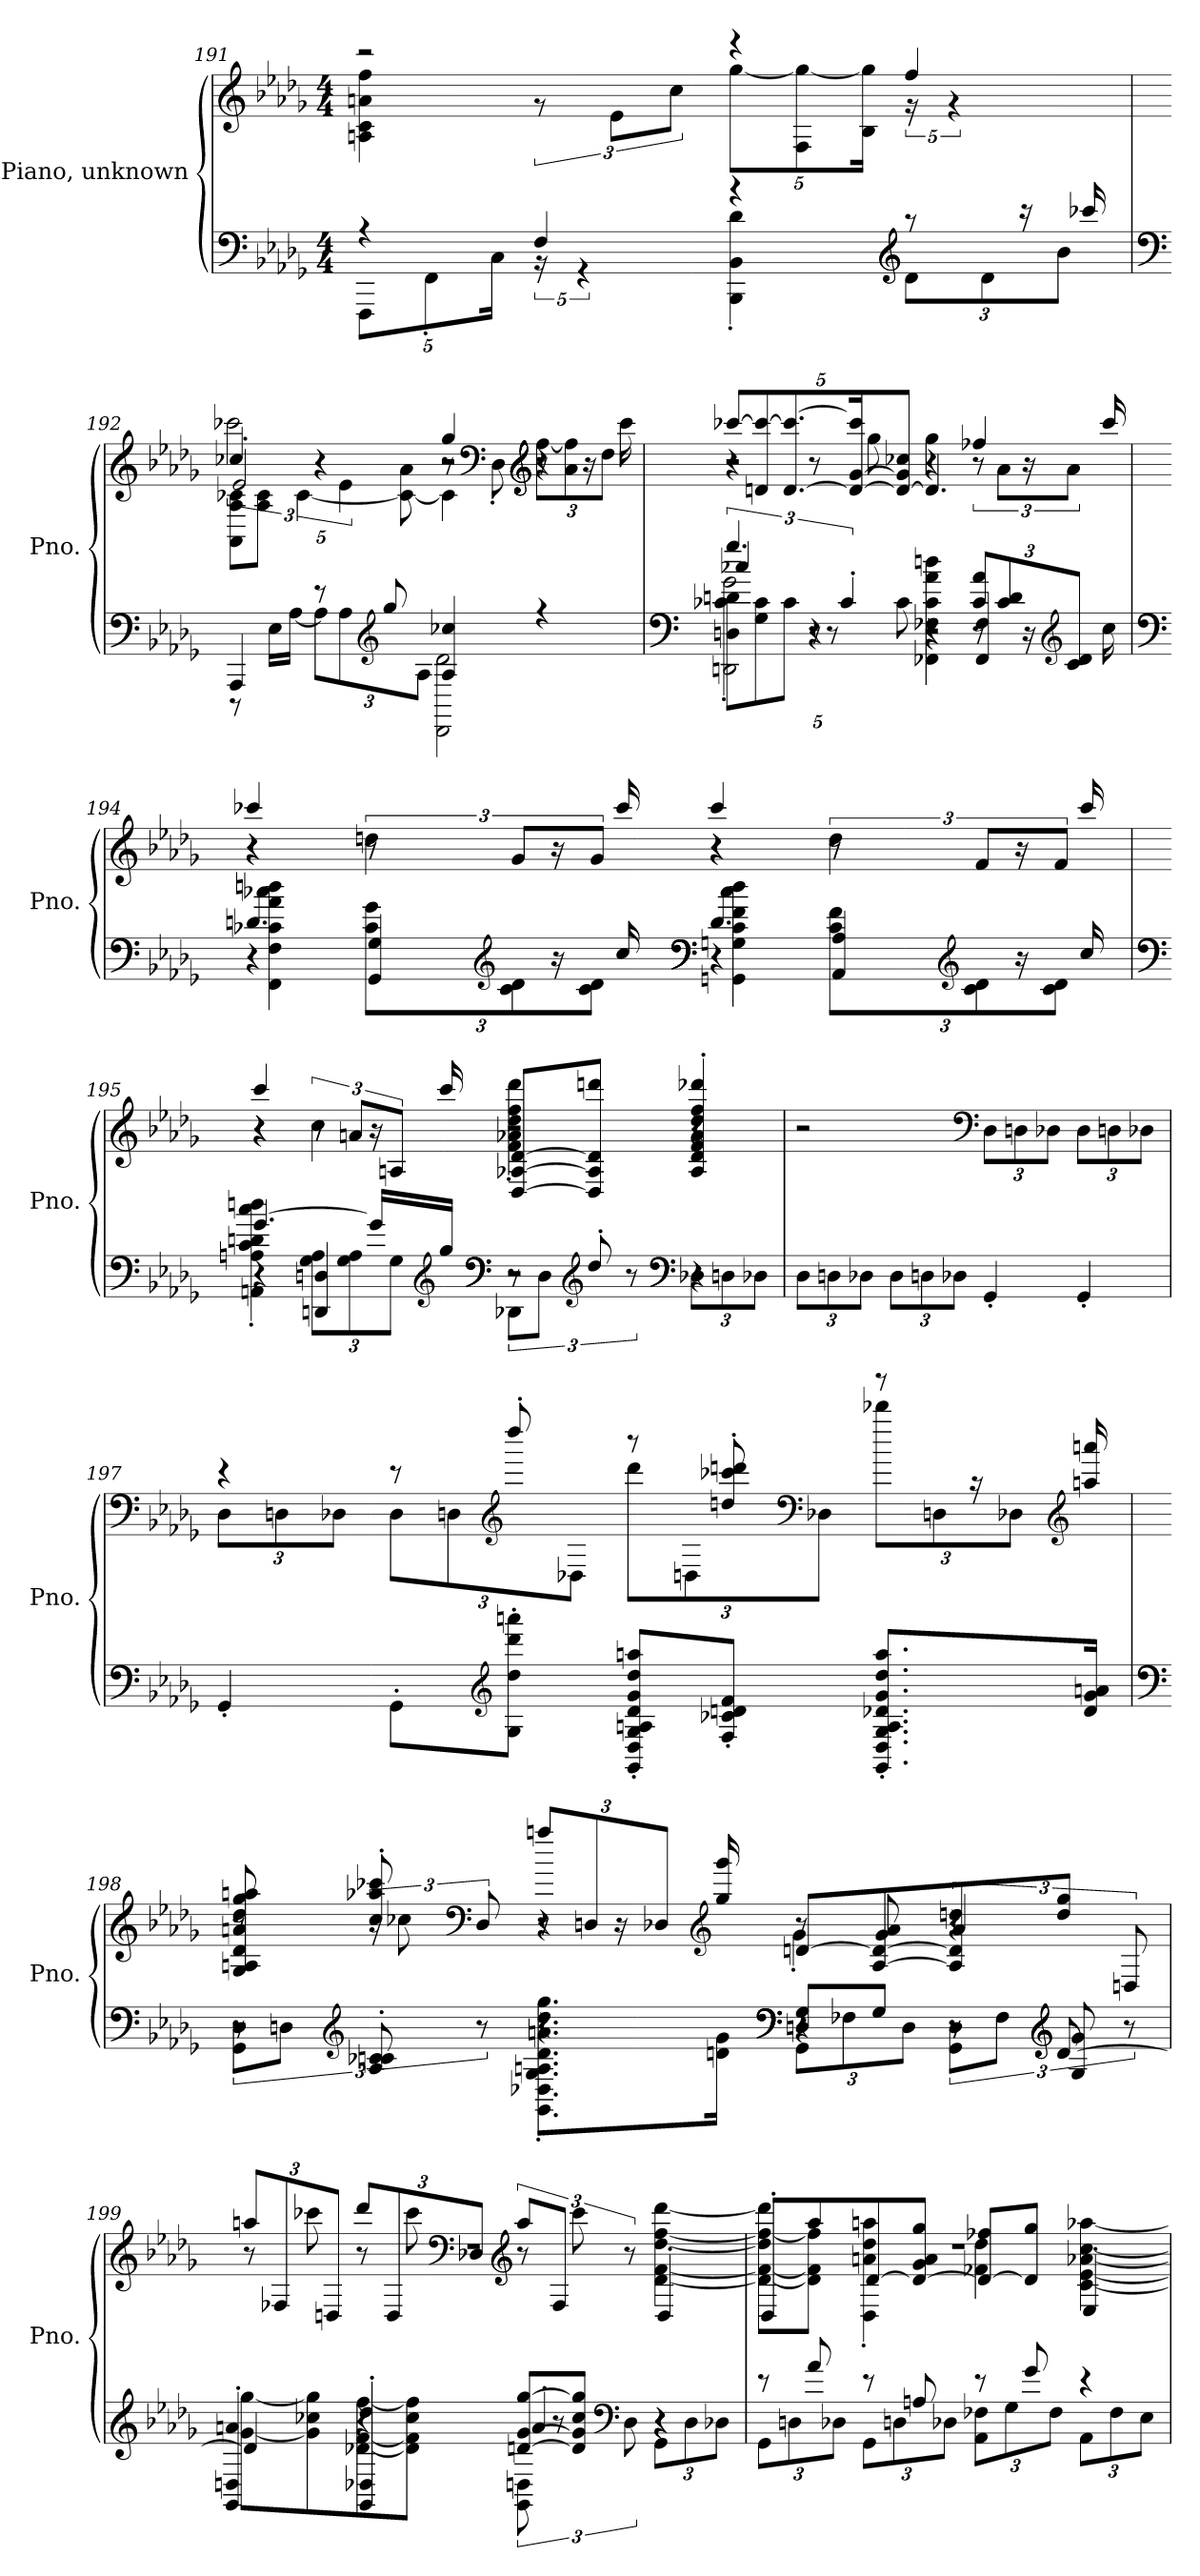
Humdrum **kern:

**kern	**kern
*part1	*part1
*staff2	*staff1
*I"Piano, unknown	*
*I'Pno.	*
!!LO:LB:g=z
*clefF4	*clefG2
*k[b-e-a-d-g-]	*k[b-e-a-d-g-]
*M4/4	*M4/4
=191	=191
*^	*^
4r	10FFF\L	2r	4An\ 4c\ 4an\ 4ff\
.	10FF'\	.	.
.	20C\Jk	.	.
4F/	20r	.	12r
.	5r	.	.
.	.	.	12e-\L
.	.	.	12cc\J
4r	4BBB-\' 4BB-\' 4d-\'	4r	[10gg-\L
.	.	.	10F\ 10gg-\_
.	.	.	20B-\ 20gg-\]Jk
*clefG2	*	*	*
*	*Xbrackettup	*	*
8r	12d-\L	4ff/	20r
.	.	.	5r
.	12d-\	.	.
16r	.	.	.
.	12b-\J	.	.
16ccc-X/	.	.	.
*	*	*v	*v
=192	=192	=192
*clefF4	*	*
*	*	*^
*	*	*	*^
*	*	*	*	*^
4AAA-/	8r	4cc-X/	3ccc-X\	2e-'/	10AA-\ 10A-\ 10c-X\L
.	.	.	.	.	10A-\ 10c-\J
.	16E-\LL	.	.	.	.
.	[16A-\JJ	.	.	.	.
.	.	.	.	.	[5c-\
8r	12A-\L]	4r	.	.	.
.	12A-\	.	6e-\	.	.
*clefG2	*	*	*	*	*
8gg-/	.	.	.	.	.
.	.	.	.	.	10c-\_ 10a-\
.	12A-\J	.	.	.	.
4A-/ 4cc-X/	2DD-\ 2d-\	4gg-/	8r	2r	4c-\]
*	*	*clefF4	*	*	*
.	.	.	8D-'\	.	.
*	*	*clefG2	*	*	*
*	*	*	*Xbrackettup	*	*
4r	.	4r	[12ff\L	.	8r
.	.	.	12a-\ 12ff\]	.	.
.	.	.	.	.	16r
.	.	.	12dd-\J	.	.
.	.	.	.	.	16ccc-\
*v	*v	*	*	*	*
*	*v	*v	*v	*v
!!LO:LB:g=z
=193	=193
*clefF4	*
*brackettup	*
*^	*^
*	*^	*	*^
*	*	*^	*	*	*
6.gg-/	10Dn\ 10c-X\ 10dn\L	4cc-X/	2DDn\' 2g-\'	2r	4r	[10ccc-X/L
.	10G-\ 10c-\	.	.	.	.	10dn/ 10ccc-/_
.	10c-\J	.	.	.	.	[10.d/ 10.ccc-/_
12r	.	4r	.	.	8r	.
.	10r	.	.	.	.	.
6c-'/	.	.	.	.	.	.
.	.	.	.	.	.	20d/_ [20g-/ 20ccc-/]K
.	.	.	.	.	8gg-\	.
.	10c-\	.	.	.	.	10d/_ 10g-/] 10cc-X/J
4r	4FF-X\ 4F-X\ 4c-\ 4a-\ 4ddn\	4r	2r	4r	4gg-\	4.d/]
*Xbrackettup	*	*	*	*	*brackettup	*
12c-/ 12a-/L	8r	4FF-/ 4F-/	.	4ff-X/	12r	.
12c-/ 12d/	.	.	.	.	12a-\L	.
.	16r	.	.	.	.	16r
*clefG2	*	*	*	*	*	*
12c-/ 12d/J	.	.	.	.	12a-\J	.
.	16cc-\	.	.	.	.	16ccc-/
*v	*v	*v	*v	*	*	*
!!LO:LB:g=z	!!	!!
=194	=194	=194	=194
*clefF4	*	*	*
*^	*	*	*
*	*^	*	*	*
4.dn/	4FF\ 4F\ 4c-X\ 4a-\ 4cc-X\ 4ddn\	4r	4r	4r	4ccc-X/
.	12c-\ 12g-\L	4GG-/ 4G-/	8r	4ddn\	12r
*clefG2	*	*	*	*	*
.	12c-\ 12d\	.	.	.	12g-/L
16r	.	.	16r	.	.
.	12c-\ 12d\J	.	.	.	12g-/J
16cc-/	.	.	16ccc-/	.	.
*clefF4	*	*	*	*	*
4.d/	4GGn\ 4Gn\ 4c-\ 4f\ 4cc-\ 4dd\	4r	4r	4r	4ccc-/
.	12c-\ 12f\L	4AA-/ 4A-/	8r	4dd\	12r
*clefG2	*	*	*	*	*
.	12c-\ 12d\	.	.	.	12f/L
16r	.	.	16r	.	.
.	12c-\ 12d\J	.	.	.	12f/J
16cc-/	.	.	16ccc-/	.	.
!!LO:LB:g=z	!!	!!
=195	=195	=195	=195	=195	=195
*clefF4	*	*	*	*	*
[4.g-/	4AAn\' 4An\' 4c\' 4dn\' 4cc\' 4ddn\'	4r	4r	4r	4ccc/
.	12G-\ 12A\L	4DDn/ 4Dn/	8r	4cc\	12r
.	12G-\ 12A\	.	.	.	12an/L
16g-/LL]	.	.	16r	.	.
.	12G-\J	.	.	.	12An/J
*clefG2	*	*	*	*	*
16gg-/JJ	.	.	16ccc/	.	.
*clefF4	*	*	*	*	*
*	*brackettup	*	*	*	*
8r	12DD-X\L	2r	2r	4f\' 4a-X\' 4dd-\' 4ff\' 4ddd-\'	[8D-/ [8A-X/ [8d-/L
.	12D\J	.	.	.	.
*clefG2	*	*	*	*	*
8dd'/	.	.	.	.	8D-/] 8A-/] 8d-/] 8dddn/J
.	12r	.	.	.	.
*clefF4	*	*	*	*	*
*	*Xbrackettup	*	*	*	*
4r	12D-X\L	.	.	4r	4A-/' 4d-/' 4f/' 4a-/' 4dd-/' 4ff/' 4ddd-X/'
.	12Dn\	.	.	.	.
.	12D-X\J	.	.	.	.
*v	*v	*v	*	*	*
*	*v	*v	*v
!!LO:LB:g=z
=196	=196
12D-\L	2r
12Dn\	.
12D-X\J	.
12D-\L	.
12Dn\	.
12D-X\J	.
*	*clefF4
*	*Xbrackettup
4GG-'/	12D-\L
.	12Dn\
.	12D-X\J
4GG-'/	12D-\L
.	12Dn\
.	12D-X\J
!!LO:PB:g=z
=197	=197
*	*^
4GG-'/	4r	12D-\L
.	.	12Dn\
.	.	12D-X\J
8GG-'\L	8r	12D-\L
.	.	12Dn\
*clefG2	*clefG2	*
8G-\' 8dd-\' 8ddd-\' 8aaan\'J	8dddd-'/	.
.	.	12D-X\J
8GG-/' 8D-/' 8G-/' 8An/' 8d-/' 8g-/' 8dd-/' 8aan/'L	8r	12ddd-\L
.	.	12Dn\
8F/' 8c-X/' 8dn/' 8f/'J	8ddn/' 8ccc-X/' 8dddn/'	.
*	*clefF4	*
.	.	12D-X\J
8.GG-/' 8.D-/' 8.G-/' 8.A/' 8.d-X/' 8.g-/' 8.dd-/' 8.aa/'L	8r	12ddd-X\L
.	.	12Dn\
.	16r	.
.	.	12D-X\J
*	*clefG2	*
16d-/ 16g-/ 16an/Jk	16aan/ 16aaan/	.
*	*v	*v
!!LO:LB:g=z
=198	=198
*clefF4	*
*^	*
*	*brackettup	*
*	*^	*^
*	*	*	*	*^
8r	12GG-\ 12D-\L	2r	8r	8r	8G-/ 8An/ 8d-/ 8an/ 8dd-/ 8gg-/ 8aan/
.	12Dn\J	.	.	.	.
*clefG2	*	*	*	*	*
*	*	*	*	*	*brackettup
8A-/' 8c-X/' 8cn/'	.	.	8cc/' 8aa-X/' 8ccc-X/'	8cc-X\	24r
*	*	*	*clefF4	*	*
.	12r	.	.	.	12D-/
*	*	*	*	*	*Xbrackettup
4r	8.GG-\' 8.D-X\' 8.G-\' 8.An\' 8.d-\' 8.an\' 8.dd-\' 8.gg-\'L	.	8r	4r	12aan/L
.	.	.	.	.	12Dn/
.	.	.	16r	.	.
.	.	.	.	.	12D-X/J
*	*	*	*clefG2	*	*
.	16dn\ 16g-\Jk	.	16gg-/ 16ggg-/	.	.
*clefF4	*	*	*	*	*
*	*Xbrackettup	*	*	*	*
8Dn/ 8G-/L	12GG-\L	4r	[8dn/L	4g-'\	8r
.	12F-X\	.	.	.	.
8G-/J	.	.	[8A/ 8d/_	.	8g-/ 8a/
.	12D\J	.	.	.	.
*	*brackettup	*	*	*	*brackettup
8r	12GG-\ 12D\L	8r	8A/] 8d/] 8ddn/	4r	6a/
.	12F-\J	.	.	.	.
*clefG2	*	*	*	*	*
[8d/	.	8G-/ 8g-/	8dd/ 8gg-/J	.	.
.	12r	.	.	.	12Dn/
!!LO:LB:g=z	!!	!!
=199	=199	=199	=199	=199	=199
*	*	*	*	*	*Xbrackettup
4d/]	[8g-\ [8gg-\L	4GG-/' 4Dn/' 4an/'	1r	8r	12aan/L
.	.	.	.	.	12F-X/
.	8g-\] 8cc-X\ 8gg-\]	.	.	8ccc-X\	.
.	.	.	.	.	12Dn/J
4r	[8d-X\ [8f\ [8ff\	4GG-/' 4D-X/' 4dd-/'	.	8r	12ddd-/L
.	.	.	.	.	12D/
.	8d-\] 8f\] 8cc-\ 8ff\]J	.	.	8ccc-\	.
*	*	*	*clefF4	*	*
.	.	.	.	.	12D-X/J
*	*	*	*clefG2	*	*
*	*	*	*	*	*brackettup
[8dn/ [8g-/ [8gg-/L	12GG-\ 12Dn\	4a'/	.	8r	12aa/L
.	12r	.	.	.	12F-/J
8d/] 8g-/] 8cc-/ 8gg-/]J	.	.	.	8ccc-\	.
*clefF4	*	*	*	*	*
.	12D\	.	.	.	12r
*	*Xbrackettup	*	*	*	*
4r	12GG-\L	4r	.	[4d-\ [4f\ [4dd-\ [4ff\ [4ddd-\	4D-'/
.	12D\	.	.	.	.
.	12D-X\J	.	.	.	.
*	*v	*v	*	*	*
!!LO:LB:g=z	!!	!!
=200	=200	=200	=200	=200
8r	12GG-\L	1r	8d-\_ 8f\_ 8dd-\] 8ff\_ 8ddd-\]L	8D-'/L
.	12Dn\	.	.	.
8a-/	.	.	8d-\] 8f\] 8ff\]J	8aa-/
.	12D-X\J	.	.	.
8r	12GG-\L	.	4D-\' 4an\' 4dd-\' 4aan\'	[8d-/
.	12Dn\	.	.	.
8An/	.	.	.	8d-/_ 8g-/ 8a/ 8gg-/J
.	12D-X\J	.	.	.
8r	12AA-\ 12F-X\L	.	4f-X\ 4dd-\	8d-/_ 8ff-X/L
.	12G-\	.	.	.
8g-/	.	.	.	8d-/] 8gg-/J
.	12F-\J	.	.	.
4r	12AA-\L	.	[4c\ [4e-\ [4a-X\ [4cc\ [4aa-X\	4E-'/
.	12F-\	.	.	.
.	12E-\J	.	.	.
*v	*v	*	*	*
*	*v	*v	*v
=	=
*-	*-
